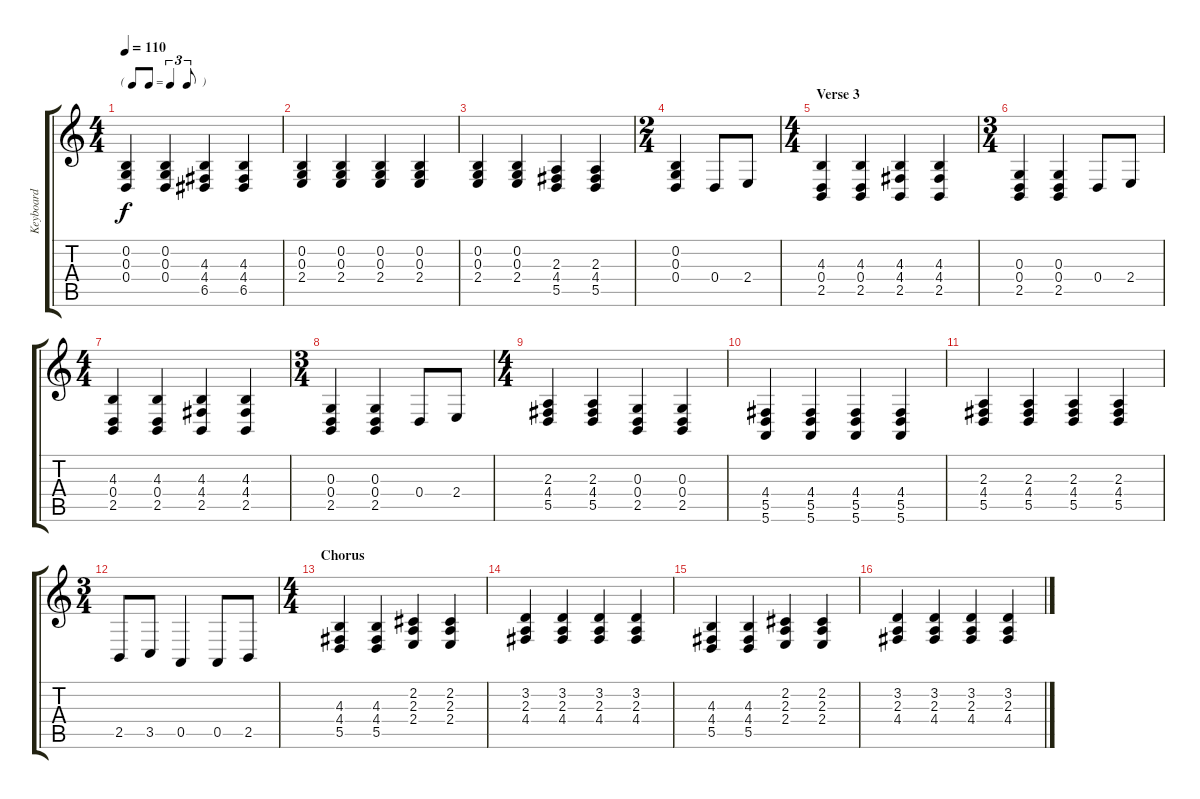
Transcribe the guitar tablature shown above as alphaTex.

\track ("Keyboard" "Keyboard") {instrument harpsichord}
\staff {score tabs}
\tuning (E4 B3 G3 D3 A2 E2) {hide}
\ts (4 4)
\tf triplet8th
\tempo 110
\clef g2
\ks c
(0.2 0.3 0.4).4{dy f} (0.2 0.3 0.4).4 (4.3 4.4 6.5).4 (4.3 4.4 6.5).4 |
(0.2 0.3 2.4).4 (0.2 0.3 2.4).4 (0.2 0.3 2.4).4 (0.2 0.3 2.4).4 |
(0.2 0.3 2.4).4 (0.2 0.3 2.4).4 (2.3 4.4 5.5).4 (2.3 4.4 5.5).4 |
\ts (2 4)
(0.2 0.3 0.4).4 0.4.8 2.4.8 |
\ts (4 4)
\section ("" "Verse 3")
(4.3 0.4 2.5).4 (4.3 0.4 2.5).4 (4.3 4.4 2.5).4 (4.3 4.4 2.5).4 |
\ts (3 4)
(0.3 0.4 2.5).4 (0.3 0.4 2.5).4 0.4.8 2.4.8 |
\ts (4 4)
(4.3 0.4 2.5).4 (4.3 0.4 2.5).4 (4.3 4.4 2.5).4 (4.3 4.4 2.5).4 |
\ts (3 4)
(0.3 0.4 2.5).4 (0.3 0.4 2.5).4 0.4.8 2.4.8 |
\ts (4 4)
(2.3 4.4 5.5).4 (2.3 4.4 5.5).4 (0.3 0.4 2.5).4 (0.3 0.4 2.5).4 |
(4.4 5.5 5.6).4 (4.4 5.5 5.6).4 (4.4 5.5 5.6).4 (4.4 5.5 5.6).4 |
(2.3 4.4 5.5).4 (2.3 4.4 5.5).4 (2.3 4.4 5.5).4 (2.3 4.4 5.5).4 |
\ts (3 4)
2.5.8 3.5.8 0.5.4 0.5.8 2.5.8 |
\ts (4 4)
\section ("" "Chorus")
(4.3 4.4 5.5).4 (4.3 4.4 5.5).4 (2.2 2.3 2.4).4 (2.2 2.3 2.4).4 |
(3.2 2.3 4.4).4 (3.2 2.3 4.4).4 (3.2 2.3 4.4).4 (3.2 2.3 4.4).4 |
(4.3 4.4 5.5).4 (4.3 4.4 5.5).4 (2.2 2.3 2.4).4 (2.2 2.3 2.4).4 |
(3.2 2.3 4.4).4 (3.2 2.3 4.4).4 (3.2 2.3 4.4).4 (3.2 2.3 4.4).4
